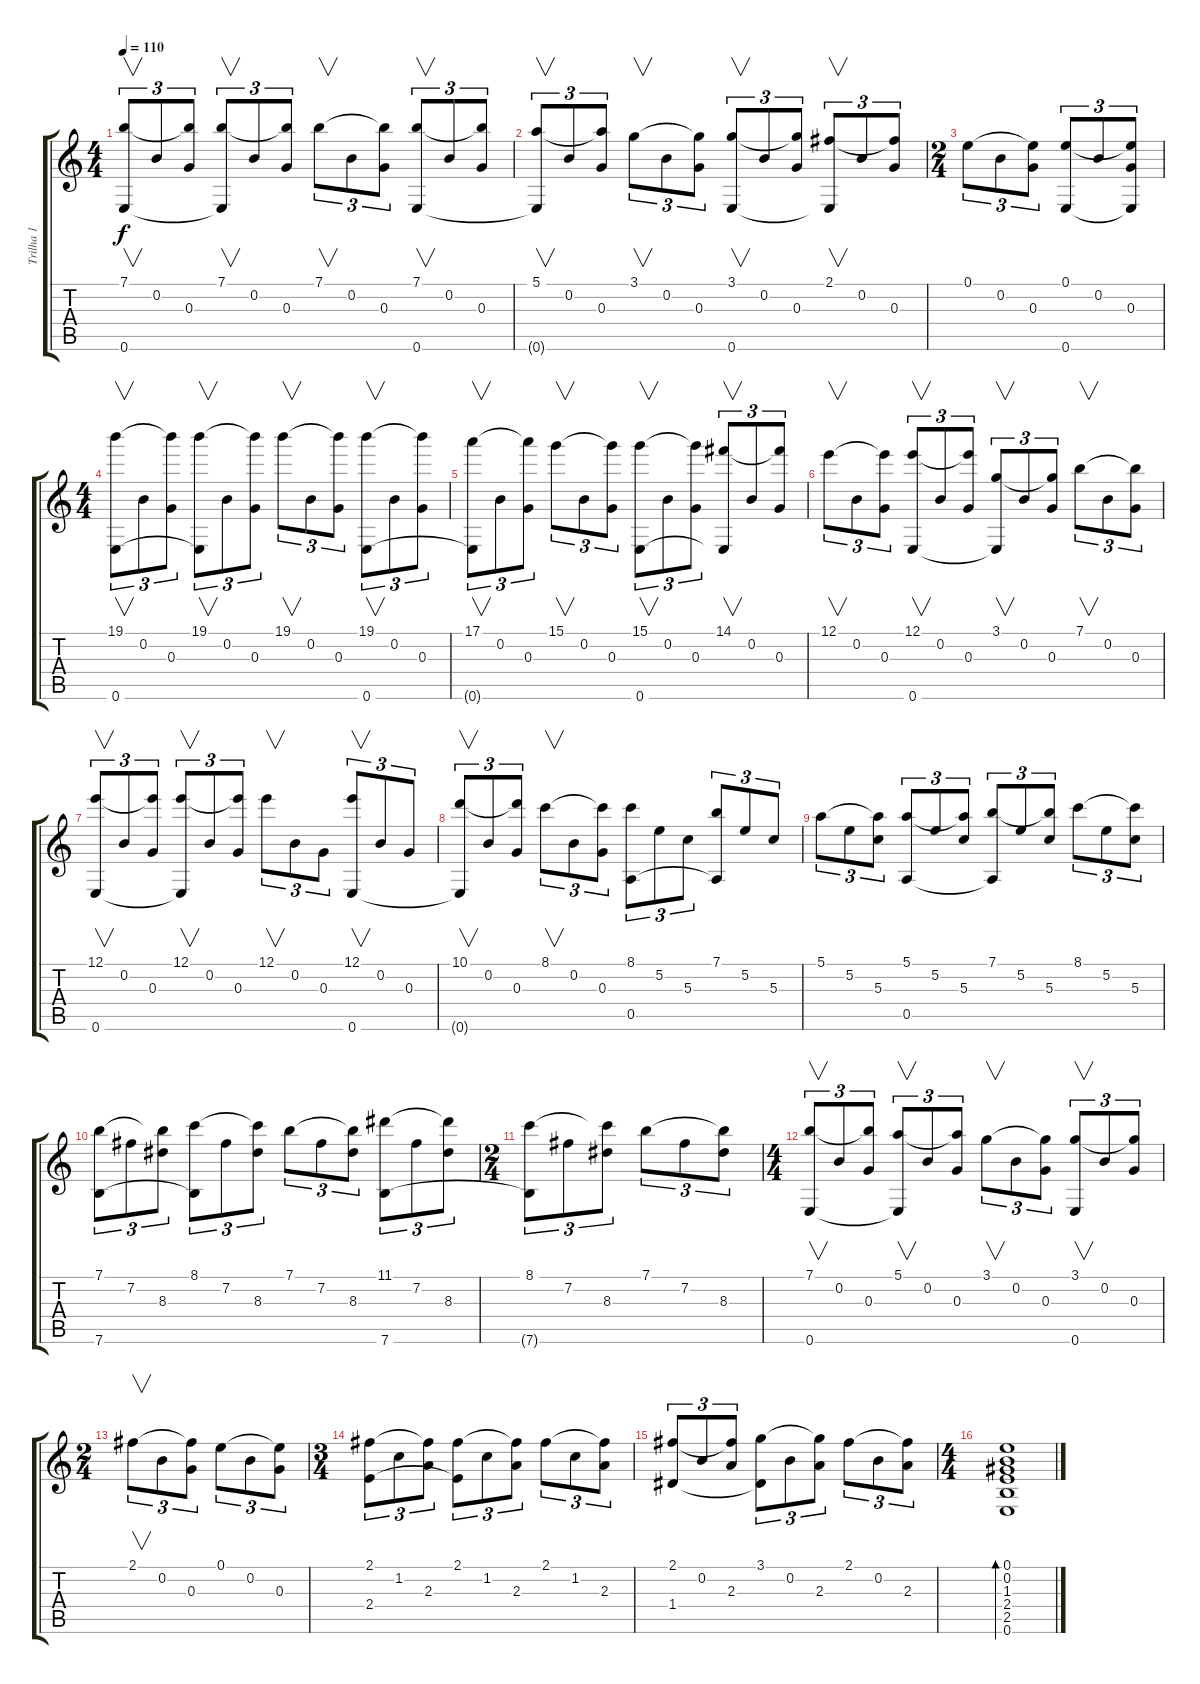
\track ("Trilha 1" "Trilha 1") {instrument acousticguitarsteel}
\staff {score tabs}
\tuning (E4 B3 G3 D3 A2 E2) {hide}
\ts (4 4)
\tempo 110
\clef g2
\ks c
(7.1 0.6).8{v tu (3 2) dy f instrument acousticguitarsteel} 0.2.8{tu (3 2)} (7.1{t} 0.3).8{tu (3 2)} (7.1 0.6{t}).8{v tu (3 2)} 0.2.8{tu (3 2)} (7.1{t} 0.3).8{tu (3 2)} 7.1.8{v tu (3 2)} 0.2.8{tu (3 2)} (7.1{t} 0.3).8{tu (3 2)} (7.1 0.6).8{v tu (3 2)} 0.2.8{tu (3 2)} (7.1{t} 0.3).8{tu (3 2)} |
(5.1 0.6{t}).8{v tu (3 2)} 0.2.8{tu (3 2)} (5.1{t} 0.3).8{tu (3 2)} 3.1.8{v tu (3 2)} 0.2.8{tu (3 2)} (3.1{t} 0.3).8{tu (3 2)} (3.1 0.6).8{v tu (3 2)} 0.2.8{tu (3 2)} (3.1{t} 0.3).8{tu (3 2)} (2.1 0.6{t}).8{v tu (3 2)} 0.2.8{tu (3 2)} (2.1{t} 0.3).8{tu (3 2)} |
\ts (2 4)
0.1.8{tu (3 2)} 0.2.8{tu (3 2)} (0.1{t} 0.3).8{tu (3 2)} (0.1 0.6).8{tu (3 2)} 0.2.8{tu (3 2)} (0.1{t} 0.3 0.6{t}).8{tu (3 2)} |
\ts (4 4)
(19.1 0.6).8{v tu (3 2)} 0.2.8{tu (3 2)} (19.1{t} 0.3).8{tu (3 2)} (19.1 0.6{t}).8{v tu (3 2)} 0.2.8{tu (3 2)} (19.1{t} 0.3).8{tu (3 2)} 19.1.8{v tu (3 2)} 0.2.8{tu (3 2)} (19.1{t} 0.3).8{tu (3 2)} (19.1 0.6).8{v tu (3 2)} 0.2.8{tu (3 2)} (19.1{t} 0.3).8{tu (3 2)} |
(17.1 0.6{t}).8{v tu (3 2)} 0.2.8{tu (3 2)} (17.1{t} 0.3).8{tu (3 2)} 15.1.8{v tu (3 2)} 0.2.8{tu (3 2)} (15.1{t} 0.3).8{tu (3 2)} (15.1 0.6).8{v tu (3 2)} 0.2.8{tu (3 2)} (15.1{t} 0.3).8{tu (3 2)} (14.1 0.6{t}).8{v tu (3 2)} 0.2.8{tu (3 2)} (14.1{t} 0.3).8{tu (3 2)} |
12.1.8{v tu (3 2)} 0.2.8{tu (3 2)} (12.1{t} 0.3).8{tu (3 2)} (12.1 0.6).8{v tu (3 2)} 0.2.8{tu (3 2)} (12.1{t} 0.3).8{tu (3 2)} (3.1 0.6{t}).8{v tu (3 2)} 0.2.8{tu (3 2)} (3.1{t} 0.3).8{tu (3 2)} 7.1.8{v tu (3 2)} 0.2.8{tu (3 2)} (7.1{t} 0.3).8{tu (3 2)} |
(12.1 0.6).8{v tu (3 2)} 0.2.8{tu (3 2)} (12.1{t} 0.3).8{tu (3 2)} (12.1 0.6{t}).8{v tu (3 2)} 0.2.8{tu (3 2)} (12.1{t} 0.3).8{tu (3 2)} 12.1.8{v tu (3 2)} 0.2.8{tu (3 2)} 0.3.8{tu (3 2)} (12.1 0.6).8{v tu (3 2)} 0.2.8{tu (3 2)} 0.3.8{tu (3 2)} |
(10.1 0.6{t}).8{v tu (3 2)} 0.2.8{tu (3 2)} (10.1{t} 0.3).8{tu (3 2)} 8.1.8{v tu (3 2)} 0.2.8{tu (3 2)} (8.1{t} 0.3).8{tu (3 2)} (8.1 0.5).8{tu (3 2)} 5.2.8{tu (3 2)} 5.3.8{tu (3 2)} (7.1 0.5{t}).8{tu (3 2)} 5.2.8{tu (3 2)} 5.3.8{tu (3 2)} |
5.1.8{tu (3 2)} 5.2.8{tu (3 2)} (5.1{t} 5.3).8{tu (3 2)} (5.1 0.5).8{tu (3 2)} 5.2.8{tu (3 2)} (5.1{t} 5.3).8{tu (3 2)} (7.1 0.5{t}).8{tu (3 2)} 5.2.8{tu (3 2)} (7.1{t} 5.3).8{tu (3 2)} 8.1.8{tu (3 2)} 5.2.8{tu (3 2)} (8.1{t} 5.3).8{tu (3 2)} |
(7.1 7.6).8{tu (3 2)} 7.2.8{tu (3 2)} (7.1{t} 8.3).8{tu (3 2)} (8.1 7.6{t}).8{tu (3 2)} 7.2.8{tu (3 2)} (8.1{t} 8.3).8{tu (3 2)} 7.1.8{tu (3 2)} 7.2.8{tu (3 2)} (7.1{t} 8.3).8{tu (3 2)} (11.1 7.6).8{tu (3 2)} 7.2.8{tu (3 2)} (11.1{t} 8.3).8{tu (3 2)} |
\ts (2 4)
(8.1 7.6{t}).8{tu (3 2)} 7.2.8{tu (3 2)} (8.1{t} 8.3).8{tu (3 2)} 7.1.8{tu (3 2)} 7.2.8{tu (3 2)} (7.1{t} 8.3).8{tu (3 2)} |
\ts (4 4)
(7.1 0.6).8{v tu (3 2)} 0.2.8{tu (3 2)} (7.1{t} 0.3).8{tu (3 2)} (5.1 0.6{t}).8{v tu (3 2)} 0.2.8{tu (3 2)} (5.1{t} 0.3).8{tu (3 2)} 3.1.8{v tu (3 2)} 0.2.8{tu (3 2)} (3.1{t} 0.3).8{tu (3 2)} (3.1 0.6).8{v tu (3 2)} 0.2.8{tu (3 2)} (3.1{t} 0.3).8{tu (3 2)} |
\ts (2 4)
2.1.8{v tu (3 2)} 0.2.8{tu (3 2)} (2.1{t} 0.3).8{tu (3 2)} 0.1.8{tu (3 2)} 0.2.8{tu (3 2)} (0.1{t} 0.3).8{tu (3 2)} |
\ts (3 4)
(2.1 2.4).8{tu (3 2)} 1.2.8{tu (3 2)} (2.1{t} 2.3).8{tu (3 2)} (2.1 2.4{t}).8{tu (3 2)} 1.2.8{tu (3 2)} (2.1{t} 2.3).8{tu (3 2)} 2.1.8{tu (3 2)} 1.2.8{tu (3 2)} (2.1{t} 2.3).8{tu (3 2)} |
(2.1 1.4).8{tu (3 2)} 0.2.8{tu (3 2)} (2.1{t} 2.3).8{tu (3 2)} (3.1 1.4{t}).8{tu (3 2)} 0.2.8{tu (3 2)} (3.1{t} 2.3).8{tu (3 2)} 2.1.8{tu (3 2)} 0.2.8{tu (3 2)} (2.1{t} 2.3).8{tu (3 2)} |
\ts (4 4)
(0.1 0.2 1.3 2.4 2.5 0.6).1{bd 240}
